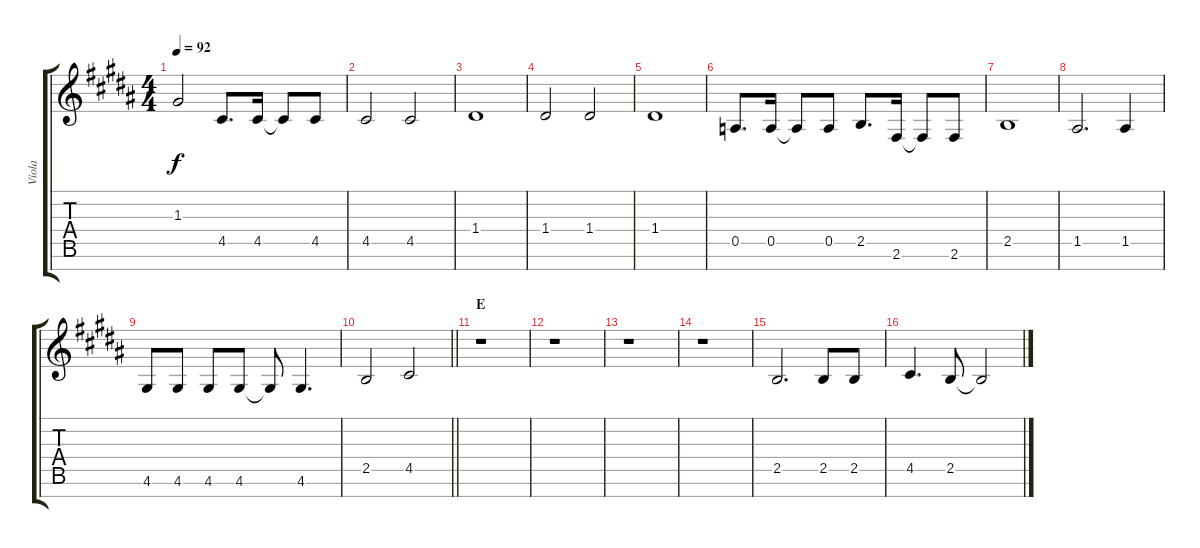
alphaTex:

\track ("Viola" "Viola") {instrument viola}
\staff {score tabs}
\tuning (E5 B4 G4 D4 A3 E3 B2) {hide}
\ts (4 4)
\tempo 92
\clef g2
\ks b
1.3.2{dy f} 4.5.8{d} 4.5.16 4.5{t}.8 4.5.8 |
4.5.2 4.5.2 |
1.4.1 |
1.4.2 1.4.2 |
1.4.1 |
0.5.8{d} 0.5.16 0.5{t}.8 0.5.8 2.5.8{d} 2.6.16 2.6{t}.8 2.6.8 |
2.5.1 |
1.5.2{d} 1.5.4 |
4.6.8 4.6.8 4.6.8 4.6.8 4.6{t}.8 4.6.4{d} |
\barLineRight lightlight
2.5.2 4.5.2 |
\section ("" "E")
r.1 |
r.1 |
r.1 |
r.1 |
2.5.2{d} 2.5.8 2.5.8 |
4.5.4{d} 2.5.8 2.5{t}.2
